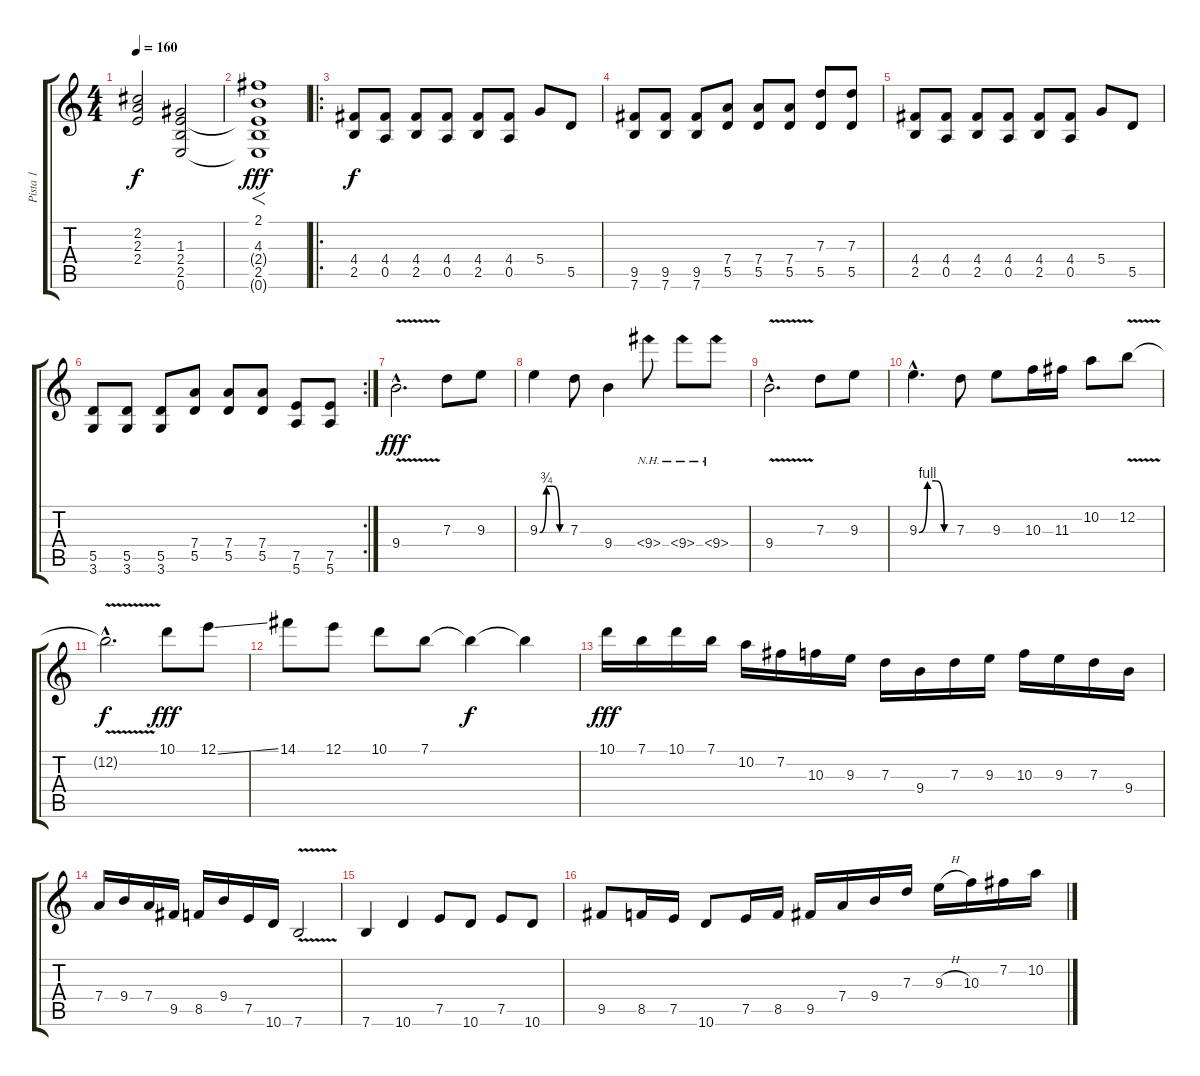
\track ("Pista 1" "Pista 1") {instrument overdrivenguitar}
\staff {score tabs}
\tuning (E4 B3 G3 D3 A2 E2) {hide}
\ts (4 4)
\tempo 160
\clef g2
\ks c
(2.2{t} 2.3{t} 2.4{t}).2{dy f} (1.3 2.4 2.5 0.6).2 |
(2.1{t} 4.3 2.4{t} 2.5 0.6{t}).1{f dy fff} |
\ro
(4.4 2.5).8{dy f} (4.4 0.5).8 (4.4 2.5).8 (4.4 0.5).8 (4.4 2.5).8 (4.4 0.5).8 5.4.8 5.5.8 |
(9.5 7.6).8 (9.5 7.6).8 (9.5 7.6).8 (7.4 5.5).8 (7.4 5.5).8 (7.4 5.5).8 (7.3 5.5).8 (7.3 5.5).8 |
(4.4 2.5).8 (4.4 0.5).8 (4.4 2.5).8 (4.4 0.5).8 (4.4 2.5).8 (4.4 0.5).8 5.4.8 5.5.8 |
\rc 2
(5.5 3.6).8 (5.5 3.6).8 (5.5 3.6).8 (7.4 5.5).8 (7.4 5.5).8 (7.4 5.5).8 (7.5 5.6).8 (7.5 5.6).8 |
9.4{v hac}.2{d dy fff} 7.3.8 9.3.8 |
9.3{be (custom 0 0 15 3 30 3 45 0 60 0)}.4 7.3.8 9.4.4 9.4{nh}.8 9.4{nh}.8 9.4{nh}.8 |
9.4{v hac}.2{d} 7.3.8 9.3.8 |
9.3{be (custom 0 0 15 4 30 4 45 0 60 0) hac}.4{d} 7.3.8 9.3.8 10.3.16 11.3.16 10.2.8 12.2{v}.8 |
12.2{hac t}.2{d dy f} 10.1.8{dy fff} 12.1{ss}.8 |
14.1.8 12.1.8 10.1.8 7.1.8 7.1{t}.4{dy f} 7.1{t}.4 |
10.1.16{dy fff} 7.1.16 10.1.16 7.1.16 10.2.16 7.2.16 10.3.16 9.3.16 7.3.16 9.4.16 7.3.16 9.3.16 10.3.16 9.3.16 7.3.16 9.4.16 |
7.4.16 9.4.16 7.4.16 9.5.16 8.5.16 9.4.16 7.5.16 10.6.16 7.6{v}.2 |
7.6.4 10.6.4 7.5.8 10.6.8 7.5.8 10.6.8 |
9.5.8 8.5.16 7.5.16 10.6.8 7.5.16 8.5.16 9.5.16 7.4.16 9.4.16 7.3.16 9.3{h}.16 10.3.16 7.2.16 10.2.16
